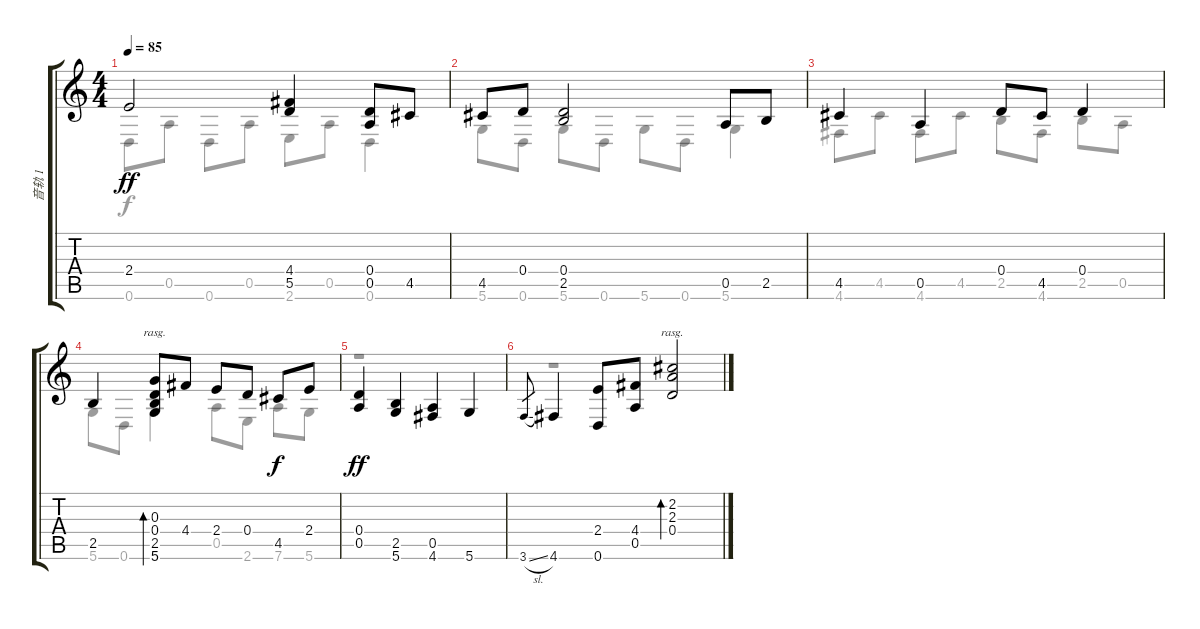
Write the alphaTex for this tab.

\track ("音轨 1" "音轨 1") {instrument acousticguitarnylon}
\staff {score tabs}
\tuning (E4 B3 G3 D3 A2 D2) {hide}
\voice
\ts (4 4)
\tempo 85
\clef g2
\ks c
2.4.2{dy ff} (4.4 5.5).4 (0.4 0.5).8 4.5.8 |
4.5.8 0.4.8 (0.4 2.5).2 0.5.8 2.5.8 |
4.5.4 0.5.4 0.4.8 4.5.8 0.4.4 |
2.5.4 (0.3 0.4 2.5 5.6).8{bd 120 rasg ii} 4.4.8 2.4.8 0.4.8 4.5.8{dy f} 2.4.8 |
(0.4 0.5).4{dy ff} (2.5 5.6).4 (0.5 4.6).4 5.6.4 |
3.6{sl}.8{gr} 4.6.4 (2.4 0.6).8 (4.4 0.5).8 (2.2 2.3 0.4).2{bd 120 rasg ii}
\voice
\clef g2
\ottava regular
\simile none
\ks c
0.6.8{dy f} 0.5.8 0.6.8 0.5.8 2.6.8 0.5.8 0.6.4 |
5.6.8 0.6.8 5.6.8 0.6.8 5.6.8 0.6.8 5.6.4 |
4.6.8 4.5.8 4.6.8 4.5.8 2.5.8 4.6.8 2.5.8 0.5.8 |
5.6.8 0.6.8 5.6.4 0.5.8 2.6.8 7.6.8 5.6.8 |
r.1 |
r.1
